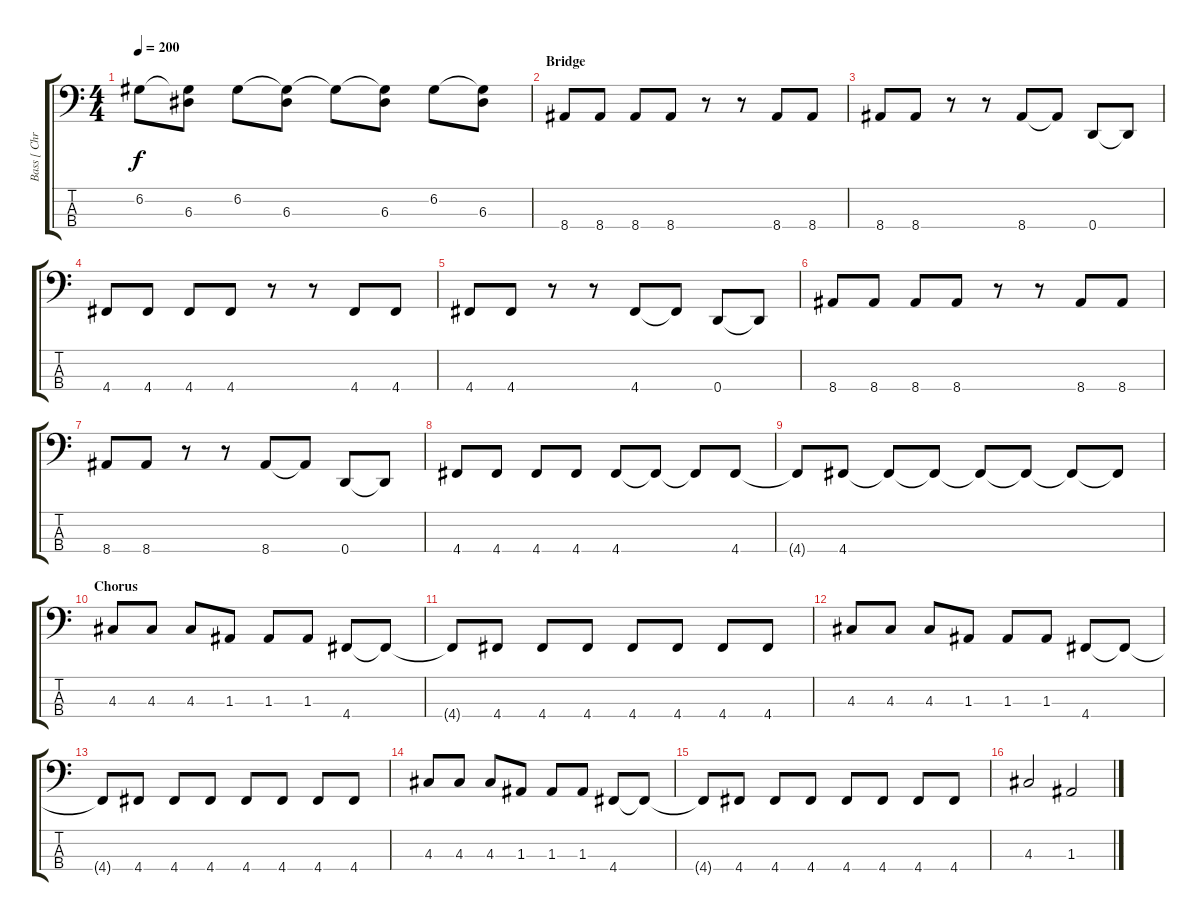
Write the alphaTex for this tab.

\track ("Bass [ Chris Steele ]" "Bass [ Chr") {instrument electricbasspick}
\staff {score tabs}
\tuning (G2 D2 A1 D1) {hide}
\ts (4 4)
\tempo 200
\clef f4
\ks c
6.2.8{dy f} (6.2{t} 6.3).8 6.2.8 (6.2{t} 6.3).8 6.2{t}.8 (6.2{t} 6.3).8 6.2.8 (6.2{t} 6.3).8 |
\section ("" "Bridge")
8.4.8 8.4.8 8.4.8 8.4.8 r.8 r.8 8.4.8 8.4.8 |
8.4.8 8.4.8 r.8 r.8 8.4.8 8.4{t}.8 0.4.8 0.4{t}.8 |
4.4.8 4.4.8 4.4.8 4.4.8 r.8 r.8 4.4.8 4.4.8 |
4.4.8 4.4.8 r.8 r.8 4.4.8 4.4{t}.8 0.4.8 0.4{t}.8 |
8.4.8 8.4.8 8.4.8 8.4.8 r.8 r.8 8.4.8 8.4.8 |
8.4.8 8.4.8 r.8 r.8 8.4.8 8.4{t}.8 0.4.8 0.4{t}.8 |
4.4.8 4.4.8 4.4.8 4.4.8 4.4.8 4.4{t}.8 4.4{t}.8 4.4.8 |
4.4{t}.8 4.4.8 4.4{t}.8 4.4{t}.8 4.4{t}.8 4.4{t}.8 4.4{t}.8 4.4{t}.8 |
\section ("" "Chorus")
4.3.8 4.3.8 4.3.8 1.3.8 1.3.8 1.3.8 4.4.8 4.4{t}.8 |
4.4{t}.8 4.4.8 4.4.8 4.4.8 4.4.8 4.4.8 4.4.8 4.4.8 |
4.3.8 4.3.8 4.3.8 1.3.8 1.3.8 1.3.8 4.4.8 4.4{t}.8 |
4.4{t}.8 4.4.8 4.4.8 4.4.8 4.4.8 4.4.8 4.4.8 4.4.8 |
4.3.8 4.3.8 4.3.8 1.3.8 1.3.8 1.3.8 4.4.8 4.4{t}.8 |
4.4{t}.8 4.4.8 4.4.8 4.4.8 4.4.8 4.4.8 4.4.8 4.4.8 |
4.3.2 1.3{ss}.2
